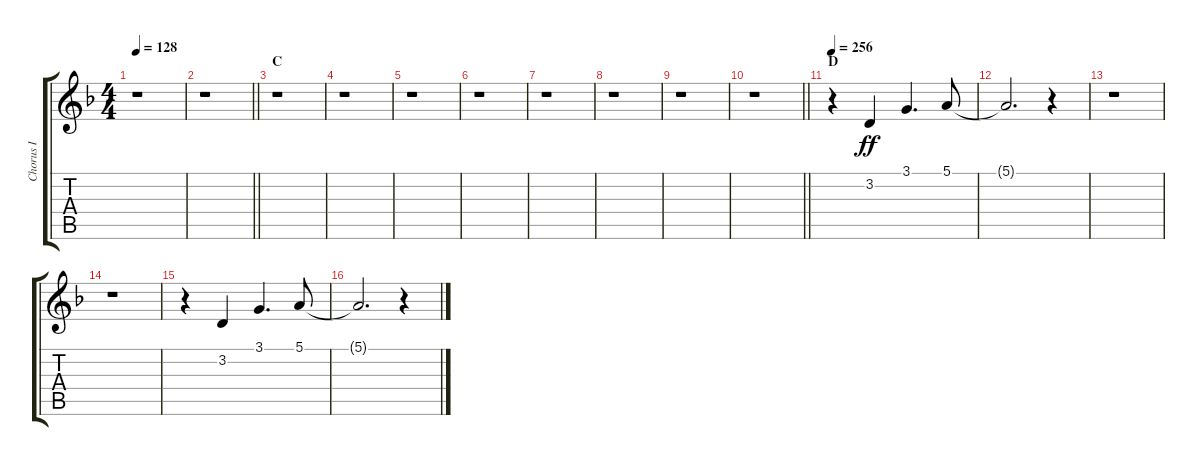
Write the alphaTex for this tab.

\track ("Chorus I" "Chorus I") {instrument voiceoohs}
\staff {score tabs}
\tuning (E4 B3 G3 D3 A2 E2) {hide}
\ts (4 4)
\tempo 128
\clef g2
\ks f
r.1{dy ff} |
\barLineRight lightlight
r.1 |
\section ("" "C")
r.1 |
r.1 |
r.1 |
r.1 |
r.1 |
r.1 |
r.1 |
\barLineRight lightlight
r.1 |
\section ("" "D")
\tempo 256
r.4 3.2.4 3.1.4{d} 5.1.8 |
5.1{t}.2{d} r.4 |
r.1 |
r.1 |
r.4 3.2.4 3.1.4{d} 5.1.8 |
5.1{t}.2{d} r.4
